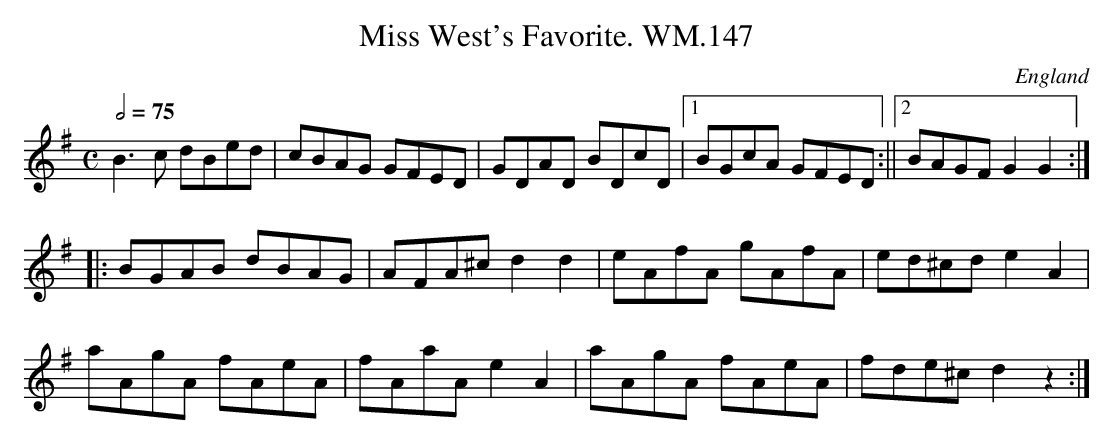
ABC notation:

X:1
T:Miss West's Favorite. WM.147
L:1/8
M:C
O:England
Q:1/2=75
K:G
B3c dBed|cBAG GFED|GDAD BDcD|1BGcA GFED:||2BAGFG2G2:|!
|:BGAB dBAG|AFA^c d2d2|eAfA gAfA|ed^cde2A2|!
aAgA fAeA|fAaAe2A2|aAgA fAeA|fde^cd2z2:|
